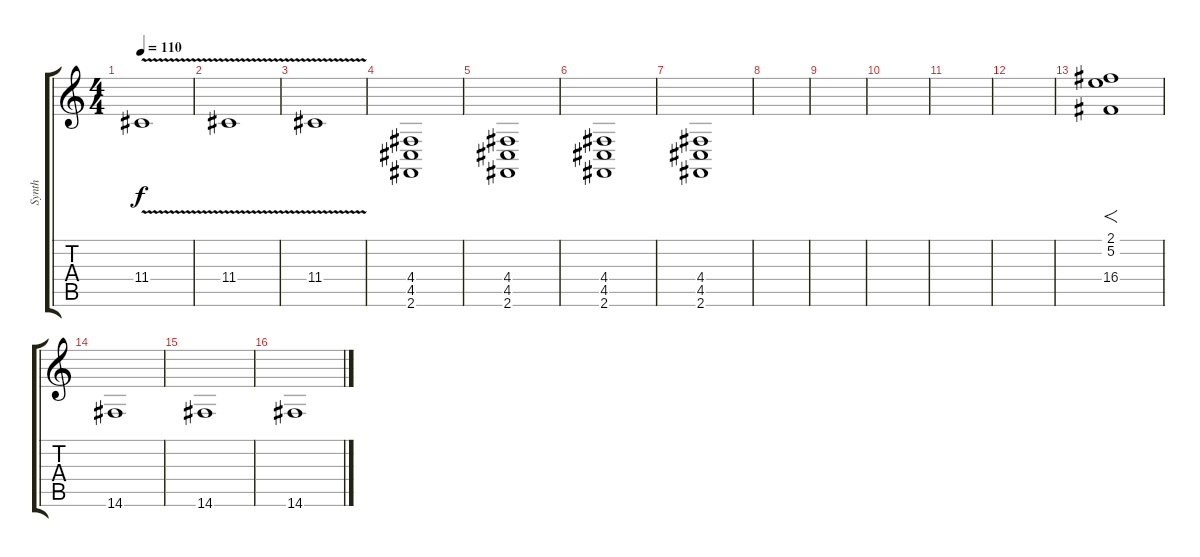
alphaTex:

\track ("Synth" "Synth") {instrument pad2warm}
\staff {score tabs}
\tuning (E5 B4 G4 D3 A2 E2) {hide}
\ts (4 4)
\tempo 110
\clef g2
\ks c
11.4{v}.1{dy f} |
11.4{v}.1 |
11.4{v}.1 |
(4.4 4.5 2.6).1{volume 16 balance 8 instrument pad2warm} |
(4.4 4.5 2.6).1 |
(4.4 4.5 2.6).1 |
(4.4 4.5 2.6).1 |
|
|
|
|
|
(2.1 5.2 16.4).1{f} |
14.6.1 |
14.6.1 |
14.6.1
